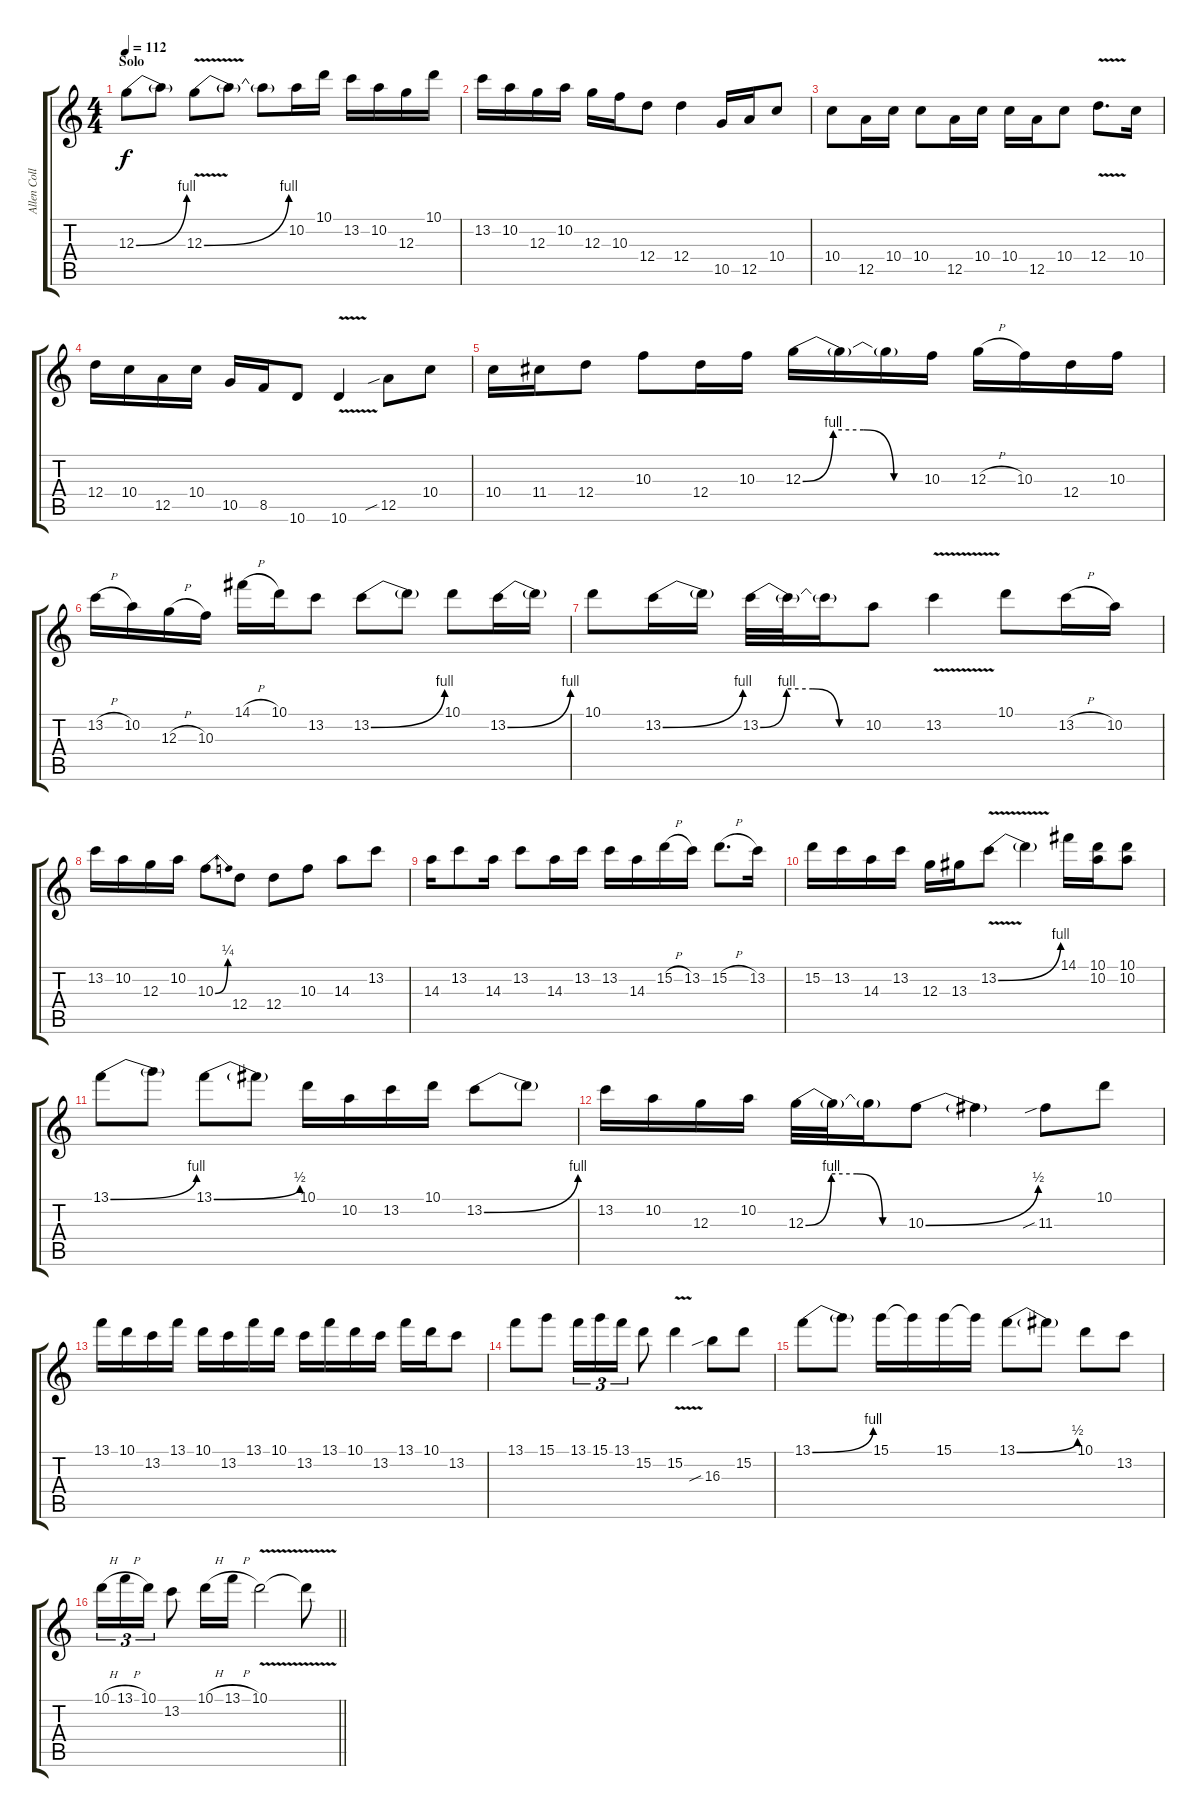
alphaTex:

\track ("Allen Collins" "Allen Coll") {instrument distortionguitar}
\staff {score tabs}
\tuning (E4 B3 G3 D3 A2 E2) {hide}
\ts (4 4)
\section ("" "Solo")
\tempo 112
\clef g2
\ks c
12.3{be (bend 0 0 60 4)}.8{dy f volume 13} 12.3{t}.8 12.3{be (bend 0 0 60 4) v}.8 12.3{t}.8 12.3{t}.8 10.2.16 10.1.16 13.2.16 10.2.16 12.3.16 10.1.16 |
13.2.16 10.2.16 12.3.16 10.2.16 12.3.16 10.3.16 12.4.8 12.4.4 10.5.16 12.5.16 10.4.8 |
10.4.8 12.5.16 10.4.16 10.4.8 12.5.16 10.4.16 10.4.16 12.5.16 10.4.8 12.4{v}.8{d} 10.4.16 |
12.4.16 10.4.16 12.5.16 10.4.16 10.5.16 8.5.16 10.6.8 10.6{v}.4 12.5{sib}.8 10.4.8 |
10.4.16 11.4.16 12.4.8 10.3.8 12.4.16 10.3.16 12.3{be (custom 0 0 15 4 30 4 45 0 60 0)}.16 12.3{t}.16 12.3{t}.16 10.3.16 12.3{h}.16 10.3.16 12.4.16 10.3.16 |
13.2{h}.16 10.2.16 12.3{h}.16 10.3.16 14.1{h}.16 10.1.16 13.2.8 13.2{be (bend 0 0 60 4)}.8 13.2{t}.8 10.1.8 13.2{be (bend 0 0 60 4)}.16 13.2{t}.16 |
10.1.8 13.2{be (bend 0 0 60 4)}.16 13.2{t}.16 13.2{be (custom 0 0 15 4 30 4 45 0 60 0)}.32 13.2{t}.32 13.2{t}.16 10.2.8 13.2{v}.4 10.1.8 13.2{h}.16 10.2.16 |
13.2.16 10.2.16 12.3.16 10.2.16 10.3{be (bend 0 0 60 1)}.8 12.4.8 12.4.8 10.3.8 14.3.8 13.2.8 |
14.3.16 13.2.8 14.3.16 13.2.8 14.3.16 13.2.16 13.2.16 14.3.16 15.2{h}.16 13.2.16 15.2{h}.8{d} 13.2.16 |
15.2.16 13.2.16 14.3.16 13.2.16 12.3.16 13.3.16 13.2{be (bend 0 0 60 4) v}.8 13.2{t}.4 14.1.16 (10.1 10.2).16 (10.1 10.2).8 |
13.1{be (bend 0 0 60 4)}.8 13.1{t}.8 13.1{be (bend 0 0 60 2)}.8 13.1{t}.8 10.1.16 10.2.16 13.2.16 10.1.16 13.2{be (bend 0 0 60 4)}.8 13.2{t}.8 |
13.2.16 10.2.16 12.3.16 10.2.16 12.3{be (custom 0 0 15 4 30 4 45 0 60 0)}.32 12.3{t}.32 12.3{t}.16 10.3{be (bend 0 0 60 2)}.8 10.3{t}.4 11.3{sib}.8 10.1.8 |
13.1.16 10.1.16 13.2.16 13.1.16 10.1.16 13.2.16 13.1.16 10.1.16 13.2.16 13.1.16 10.1.16 13.2.16 13.1.16 10.1.16 13.2.8 |
13.1.8 15.1.8 13.1.16{tu (3 2)} 15.1.16{tu (3 2)} 13.1.16{tu (3 2)} 15.2.8 15.2{v}.4 16.3{sib}.8 15.2.8 |
13.1{be (bend 0 0 60 4)}.8 13.1{t}.8 15.1.16 15.1{t}.16 15.1.16 15.1{t}.16 13.1{be (bend 0 0 60 2)}.8 13.1{t}.8 10.1.8 13.2.8 |
\barLineRight lightlight
10.1{h}.16{tu (3 2)} 13.1{h}.16{tu (3 2)} 10.1.16{tu (3 2)} 13.2.8 10.1{h}.16 13.1{h}.16 10.1{v}.2 10.1{t}.8
